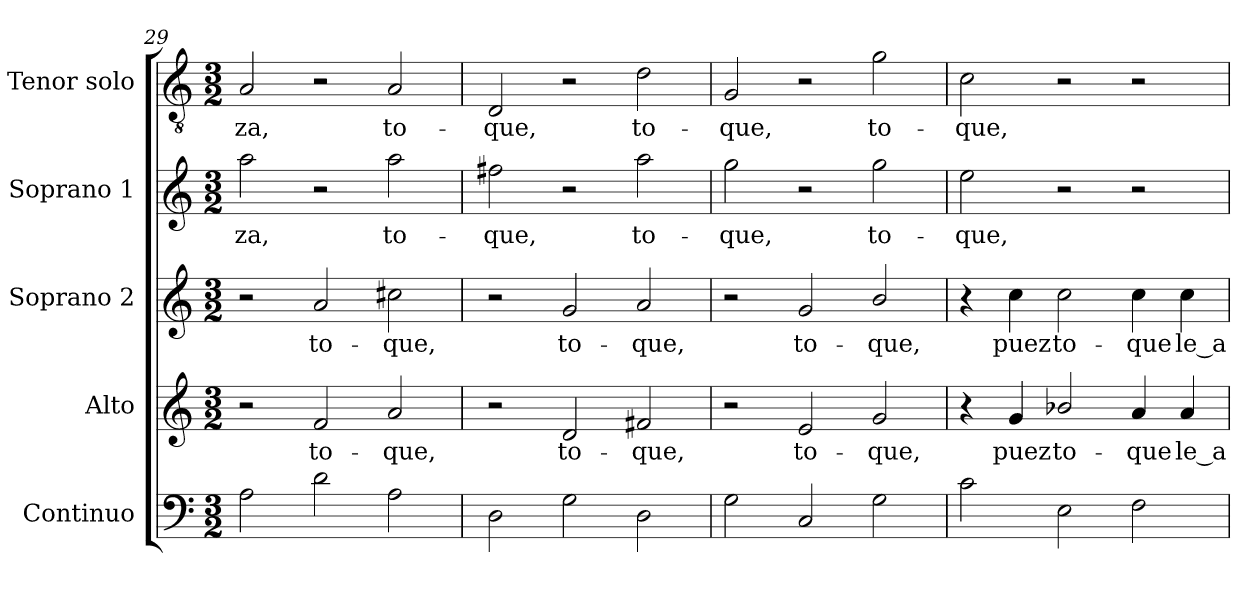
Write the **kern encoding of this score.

**kern	**kern	**text	**kern	**text	**kern	**text	**kern	**text
*part5	*part4	*part4	*part3	*part3	*part2	*part2	*part1	*part1
*staff5	*staff4	*staff4	*staff3	*staff3	*staff2	*staff2	*staff1	*staff1
*I"Continuo	*I"Alto	*	*I"Soprano 2	*	*I"Soprano 1	*	*I"Tenor solo	*
*I'Cont.	*I'A.	*	*I'S2.	*	*I'S1.	*	*I'T.	*
!!LO:LB:g=z
*clefF4	*clefG2	*	*clefG2	*	*clefG2	*	*clefGv2	*
*	*	*	*	*	*	*	*ITrd7c12	*
*k[]	*k[]	*	*k[]	*	*k[]	*	*k[]	*
*C:	*C:	*	*C:	*	*C:	*	*C:	*
*M3/2	*M3/2	*	*M3/2	*	*M3/2	*	*M3/2	*
=29	=29	=29	=29	=29	=29	=29	=29	=29
!	!	!	!	!	!	!LO:LY:b:color=#000000	!	!
!	!	!	!	!	!	!	!	!LO:LY:b:color=#000000
2Ai\	2r	.	2r	.	2aai\	-za,	2AAi/	-za,
!	!	!LO:LY:b:color=#000000	!	!	!	!	!	!
!	!	!	!	!LO:LY:b:color=#000000	!	!	!	!
2di\	2fi/	to-	2ai/	to-	2r	.	2r	.
!	!	!LO:LY:b:color=#000000	!	!	!	!	!	!
!	!	!	!	!LO:LY:b:color=#000000	!	!	!	!
!	!	!	!	!	!	!LO:LY:b:color=#000000	!	!
!	!	!	!	!	!	!	!	!LO:LY:b:color=#000000
2Ai\	2ai/	-que,	2cc#Xi\	-que,	2aai\	to-	2AAi/	to-
=30	=30	=30	=30	=30	=30	=30	=30	=30
!	!	!	!	!	!	!LO:LY:b:color=#000000	!	!
!	!	!	!	!	!	!	!	!LO:LY:b:color=#000000
2Di\	2r	.	2r	.	2ff#Xi\	-que,	2DDi/	-que,
!	!	!LO:LY:b:color=#000000	!	!	!	!	!	!
!	!	!	!	!LO:LY:b:color=#000000	!	!	!	!
2Gi\	2di/	to-	2gi/	to-	2r	.	2r	.
!	!	!LO:LY:b:color=#000000	!	!	!	!	!	!
!	!	!	!	!LO:LY:b:color=#000000	!	!	!	!
!	!	!	!	!	!	!LO:LY:b:color=#000000	!	!
!	!	!	!	!	!	!	!	!LO:LY:b:color=#000000
2Di\	2f#Xi/	-que,	2ai/	-que,	2aai\	to-	2Di\	to-
=31	=31	=31	=31	=31	=31	=31	=31	=31
!	!	!	!	!	!	!LO:LY:b:color=#000000	!	!
!	!	!	!	!	!	!	!	!LO:LY:b:color=#000000
2Gi\	2r	.	2r	.	2ggi\	-que,	2GGi/	-que,
!	!	!LO:LY:b:color=#000000	!	!	!	!	!	!
!	!	!	!	!LO:LY:b:color=#000000	!	!	!	!
2Ci/	2ei/	to-	2gi/	to-	2r	.	2r	.
!	!	!LO:LY:b:color=#000000	!	!	!	!	!	!
!	!	!	!	!LO:LY:b:color=#000000	!	!	!	!
!	!	!	!	!	!	!LO:LY:b:color=#000000	!	!
!	!	!	!	!	!	!	!	!LO:LY:b:color=#000000
2Gi\	2gi/	-que,	2bi/	-que,	2ggi\	to-	2Gi\	to-
=32	=32	=32	=32	=32	=32	=32	=32	=32
!	!	!	!	!	!	!LO:LY:b:color=#000000	!	!
!	!	!	!	!	!	!	!	!LO:LY:b:color=#000000
2ci\	4r	.	4r	.	2eei\	-que,	2Ci\	-que,
!	!	!LO:LY:b:color=#000000	!	!	!	!	!	!
!	!	!	!	!LO:LY:b:color=#000000	!	!	!	!
.	4gi/	puez	4cci\	puez	.	.	.	.
!	!	!LO:LY:b:color=#000000	!	!	!	!	!	!
!	!	!	!	!LO:LY:b:color=#000000	!	!	!	!
2Ei\	2b-Xi/	to-	2cci\	to-	2r	.	2r	.
!	!	!LO:LY:b:color=#000000	!	!	!	!	!	!
!	!	!	!	!LO:LY:b:color=#000000	!	!	!	!
2Fi\	4ai/	-que	4cci\	-que	2r	.	2r	.
!	!	!LO:LY:b:color=#000000	!	!	!	!	!	!
!	!	!	!	!LO:LY:b:color=#000000	!	!	!	!
.	4ai/	le_a-	4cci\	le_a-	.	.	.	.
=	=	=	=	=	=	=	=	=
*-	*-	*-	*-	*-	*-	*-	*-	*-
